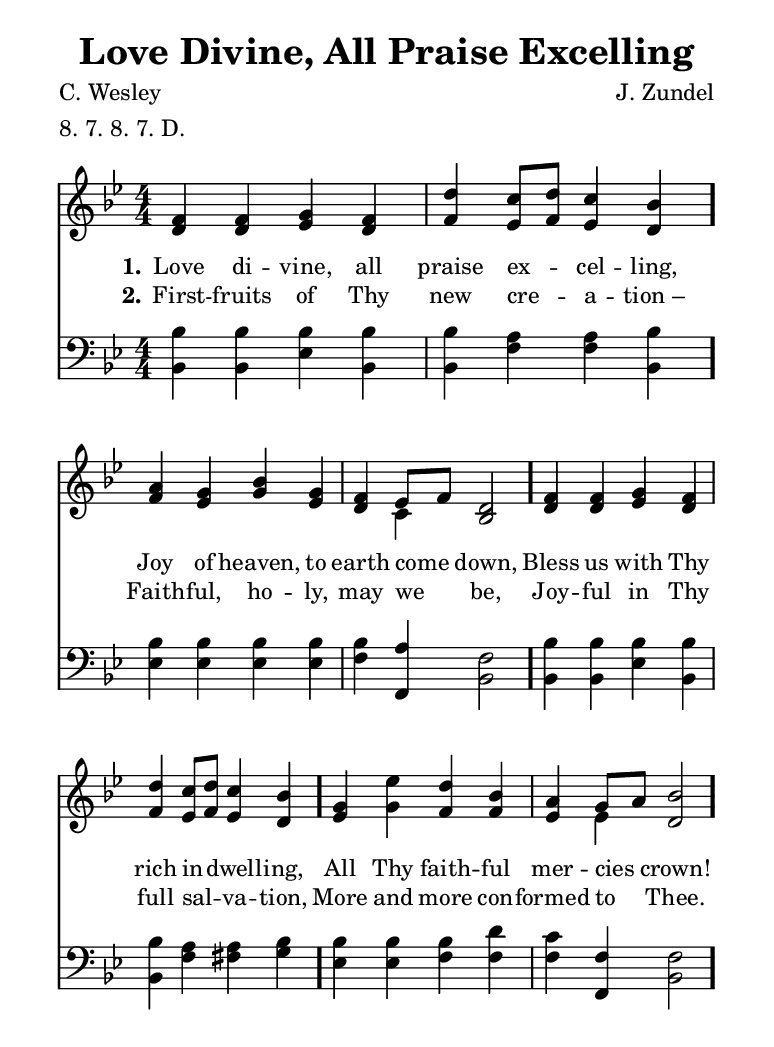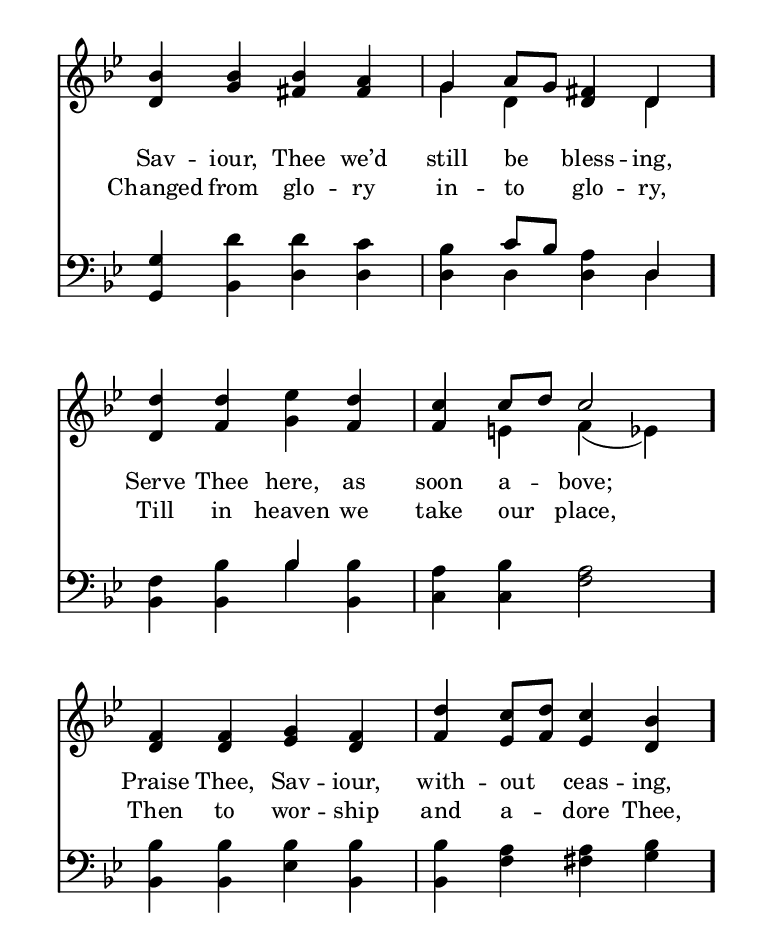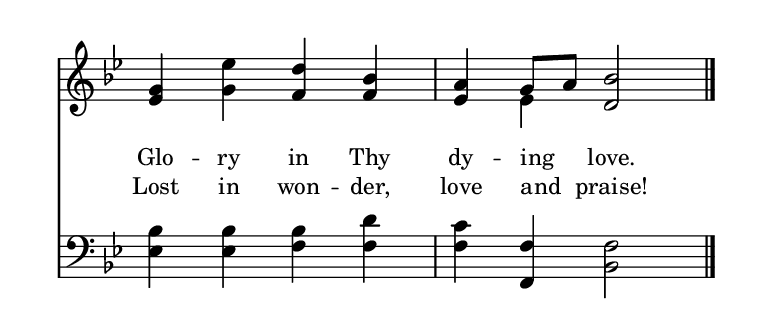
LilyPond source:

\include "common/global.ily"
\paper {
  \include "common/paper.ily"
  ragged-bottom = ##t
  system-system-spacing.padding = 5
}

\header{
  hymnnumber = "274"
  title = "Love Divine, All Praise Excelling"
  tunename = "Zundel"
  meter = "8. 7. 8. 7. D."
  poet = "C. Wesley"
  composer = "J. Zundel"
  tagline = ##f
}

global = {
  \include "common/overrides.ily"
  \override Staff.TimeSignature.style = #'numbered
  \time 4/4
  \override Score.MetronomeMark.transparent = ##t % hide all fermata changes too
  \tempo 4=80
  \key bes \major
  \autoBeamOff
}

notesSoprano = {
\global
\relative c' {

  f4 f g f | d' c8[ d] c4 bes |
  a4 g bes g | f ees8[ f] d2 |
  f4 f g f | d' c8[ d] c4 bes |
  g4 ees' d bes | a g8[ a] bes2 |

  bes4 bes bes a | g a8[ g] fis4 d |
  d'4 d ees d | c c8[ d] c2 |
  f,4 f g f | d' c8[ d] c4 bes |
  g4 ees' d bes | a g8[ a] bes2 |

  \bar "|."

}
}

notesAlto = {
\global
\relative e' {

  d4 d ees d | f ees8[ f] ees4 d |
  f ees g ees | d c bes2 |
  d4 d ees d | f ees8[ f] ees4 d |
  ees4 g f f | ees ees d2 |

  d4 g fis fis | g d d d |
  d4 f g f | f e f( ees) |
  d4 d ees d | f ees8[ f] ees4 d |
  ees4 g f f | ees ees d2 |

}
}

notesTenor = {
\global
\relative a {

  bes4 bes bes bes | bes a a bes |
  bes4 bes bes bes | bes a f2 |
  bes4 bes bes bes | bes a a bes |
  bes4 bes bes d | c f, f2 |

  g4 d' d c | bes c8[ bes] a4 d, |
  f4 bes bes bes | a bes a2 |
  bes4 bes bes bes | bes a a bes |
  bes4 bes bes d | c f, f2 |

}
}

notesBass = {
\global
\relative f, {

  bes4 bes ees bes | bes f' f bes, |
  ees4 ees ees ees | f f, bes2 |
  bes4 bes ees bes | bes f' fis g |
  ees4 ees f f | f f, bes2 |

  g4 bes d d | d d d d |
  bes4 bes bes' bes, | c c f2 |
  bes,4 bes ees bes | bes f' fis g |
  ees4 ees f f | f f, bes2 |

}
}

wordsA = \lyricmode {
\set stanza = "1."

Love di -- vine, all praise ex -- cel -- ling, \bar "."
Joy of heaven, to earth come down, \bar "."
Bless us with Thy rich in -- dwell -- ing, \bar "."
All Thy faith -- ful mer -- cies crown! \bar "."
Sav -- iour, Thee we’d still be bless -- ing, \bar "."
Serve Thee here, as soon a -- bove; \bar "."
Praise Thee, Sav -- iour, with -- out ceas -- ing, \bar "."
Glo -- ry in Thy dy -- ing love. \bar "."

}

wordsB = \lyricmode {
\set stanza = "2."

First -- fruits of Thy new cre -- a -- tion_–
Faith -- ful, ho -- ly, may we be,
Joy -- ful in Thy full sal -- va -- tion,
More and more con -- formed to Thee.
Changed from glo -- ry in -- to glo -- ry,
Till in heaven we take our place,
Then to wor -- ship and a -- dore Thee,
Lost in won -- der, love and praise!

}

\score {
  \context ChoirStaff <<
    \context Staff = upper <<
      \set Staff.autoBeaming = ##f
      \set ChoirStaff.systemStartDelimiter = #'SystemStartBar
      \set ChoirStaff.printPartCombineTexts = ##f
      \partcombine #'(2 . 11) \notesSoprano \notesAlto
      \context NullVoice = sopranos { \voiceOne << \notesSoprano >> }
      \context Lyrics = one   \lyricsto sopranos \wordsA
      \context Lyrics = two   \lyricsto sopranos \wordsB
    >>
    \context Staff = men <<
      \set Staff.autoBeaming = ##f
      \clef bass
      \set ChoirStaff.printPartCombineTexts = ##f
      \partcombine #'(2 . 11) \notesTenor \notesBass
    >>
  >>
  \layout {
    \include "common/layout.ily"
  }
  #(cond ((ly:get-option 'eog-midi-permitted) #{ \midi{
    \include "common/midi.ily"
  } #}))
}

\version "2.19.49"  % necessary for upgrading to future LilyPond versions.

% vi:set et ts=2 sw=2 ai nocindent syntax=lilypond:
